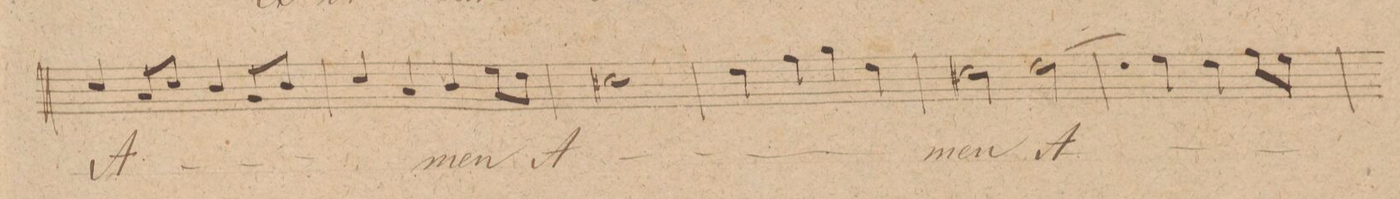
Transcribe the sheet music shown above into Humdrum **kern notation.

**kern	**text	**dynam
*I"Alto.	*	*
*clefC3	*	*
*k[g#c#f#]	*	*
*met(c|)	*	*
*M2/2	*	*
4d/	-A-	.
8B/L	.	.
8d/J	.	.
4c#/	.	.
8A/L	.	.
8c#/J	.	.
=201	=201	=201
4d/	.	.
4B/	.	.
4c#/	-men	.
8f#\L	A-	.
8e\J	.	.
=202	=202	=202
1d#X	.	.
=203	=203	=203
4e\	.	.
4g#\	.	.
4a\	.	.
4e\	.	.
=204	=204	=204
2d#X\	-men	.
[2e\	A-	.
=205	=205	=205
4e\]	.	.
4f#\	.	.
4e\	.	.
8g#\L	.	.
8f#\J	.	.
=206	=206	=206
*-	*-	*-
